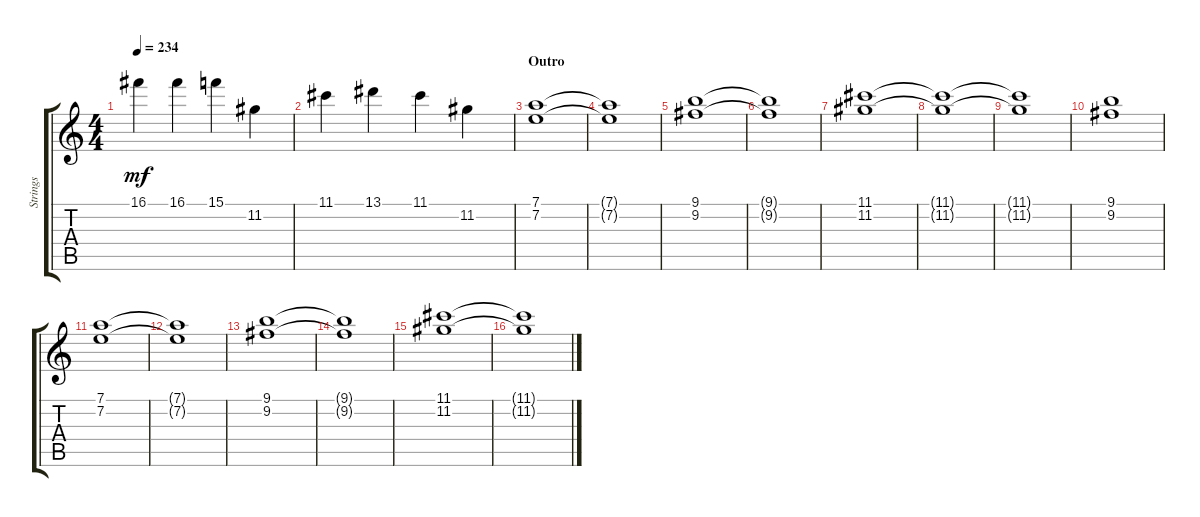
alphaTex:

\track ("Strings" "Strings") {instrument electricguitarclean}
\staff {score tabs}
\tuning (D4 A3 F3 C3 G2 C2) {hide}
\ts (4 4)
\tempo 234
\clef g2
\ks aminor
16.1{t}.4{dy mf} 16.1.4 15.1.4 11.2.4 |
11.1.4 13.1.4 11.1.4 11.2.4 |
\section ("" "Outro")
(7.1 7.2).1 |
(7.1{t} 7.2{t}).1 |
(9.1 9.2).1 |
(9.1{t} 9.2{t}).1 |
(11.1 11.2).1 |
(11.1{t} 11.2{t}).1 |
(11.1{t} 11.2{t}).1 |
(9.1 9.2).1 |
(7.1 7.2).1 |
(7.1{t} 7.2{t}).1 |
(9.1 9.2).1 |
(9.1{t} 9.2{t}).1 |
(11.1 11.2).1 |
(11.1{t} 11.2{t}).1
